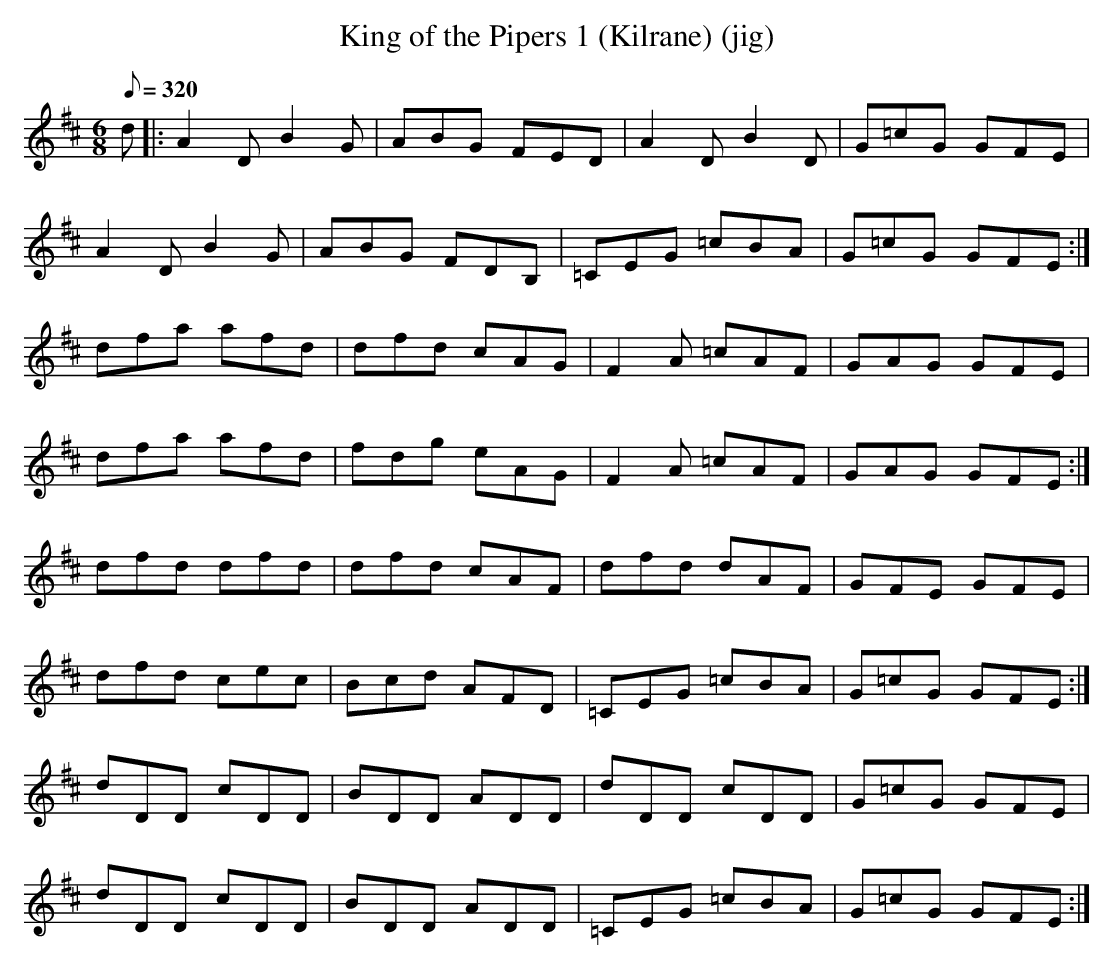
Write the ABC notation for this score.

X:1
T:King of the Pipers 1 (Kilrane) (jig) % nf<bb
L:1/8
M:6/8
Q:320
K:D major
d|:A2D B2G|ABG FED|A2D B2D|G=cG GFE|
A2D B2G|ABG FDB,|=CEG =cBA|G=cG GFE:|
dfa afd|dfd cAG|F2A =cAF|GAG GFE|
dfa afd|fdg eAG|F2A =cAF|GAG GFE:|
dfd dfd|dfd cAF|dfd dAF|GFE GFE|
dfd cec|Bcd AFD|=CEG =cBA|G=cG GFE:|
dDD cDD|BDD ADD|dDD cDD|G=cG GFE|
dDD cDD|BDD ADD|=CEG =cBA|G=cG GFE:|
